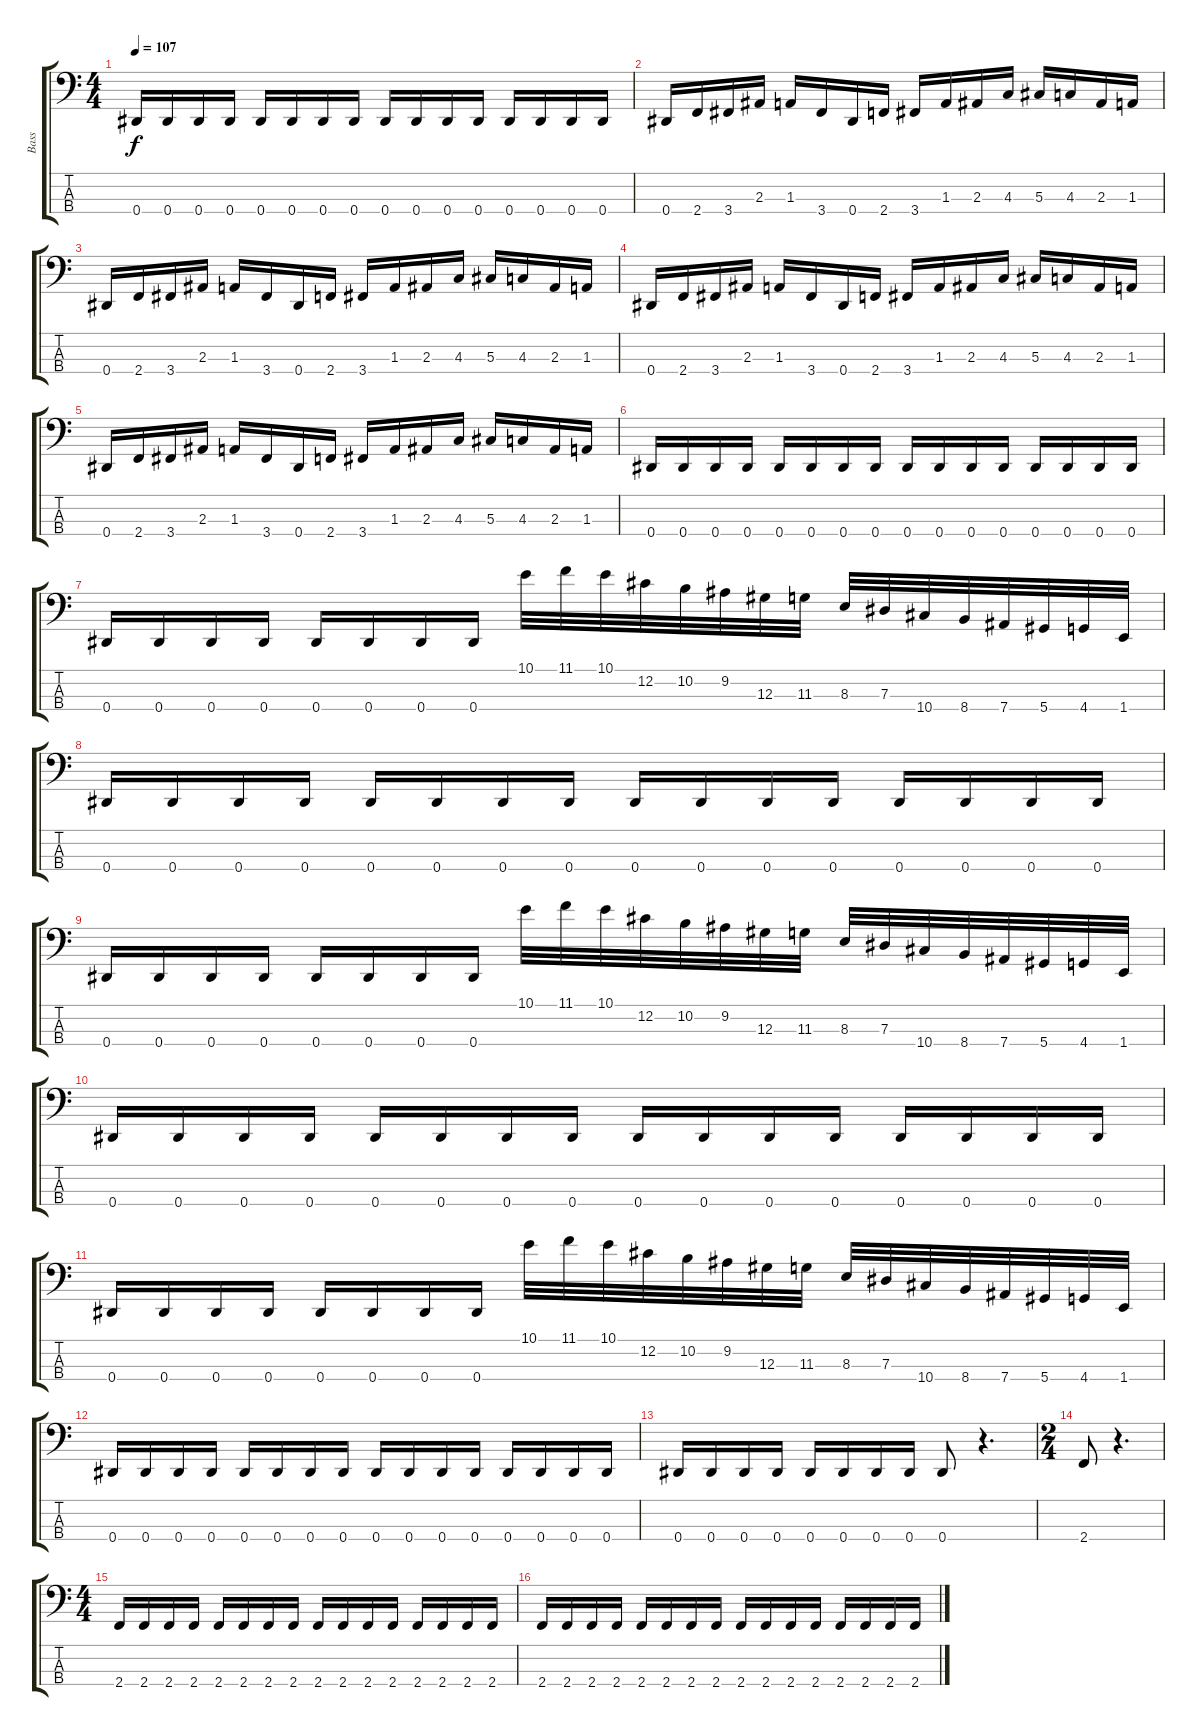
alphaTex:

\track ("Bass" "Bass") {instrument fretlessbass}
\staff {score tabs}
\tuning (Gb2 Db2 Ab1 Eb1) {hide}
\ts (4 4)
\tempo 107
\clef f4
\ks c
0.4.16{dy f} 0.4.16 0.4.16 0.4.16 0.4.16 0.4.16 0.4.16 0.4.16 0.4.16 0.4.16 0.4.16 0.4.16 0.4.16 0.4.16 0.4.16 0.4.16 |
\section ("" "")
0.4.16 2.4.16 3.4.16 2.3.16 1.3.16 3.4.16 0.4.16 2.4.16 3.4.16 1.3.16 2.3.16 4.3.16 5.3.16 4.3.16 2.3.16 1.3.16 |
0.4.16 2.4.16 3.4.16 2.3.16 1.3.16 3.4.16 0.4.16 2.4.16 3.4.16 1.3.16 2.3.16 4.3.16 5.3.16 4.3.16 2.3.16 1.3.16 |
0.4.16 2.4.16 3.4.16 2.3.16 1.3.16 3.4.16 0.4.16 2.4.16 3.4.16 1.3.16 2.3.16 4.3.16 5.3.16 4.3.16 2.3.16 1.3.16 |
0.4.16 2.4.16 3.4.16 2.3.16 1.3.16 3.4.16 0.4.16 2.4.16 3.4.16 1.3.16 2.3.16 4.3.16 5.3.16 4.3.16 2.3.16 1.3.16 |
\section ("" "")
0.4.16 0.4.16 0.4.16 0.4.16 0.4.16 0.4.16 0.4.16 0.4.16 0.4.16 0.4.16 0.4.16 0.4.16 0.4.16 0.4.16 0.4.16 0.4.16 |
0.4.16 0.4.16 0.4.16 0.4.16 0.4.16 0.4.16 0.4.16 0.4.16 10.1.32{volume 11} 11.1.32 10.1.32 12.2.32 10.2.32 9.2.32 12.3.32 11.3.32 8.3.32 7.3.32 10.4.32 8.4.32 7.4.32 5.4.32 4.4.32 1.4.32 |
0.4.16{volume 13} 0.4.16 0.4.16 0.4.16 0.4.16 0.4.16 0.4.16 0.4.16 0.4.16 0.4.16 0.4.16 0.4.16 0.4.16 0.4.16 0.4.16 0.4.16 |
0.4.16 0.4.16 0.4.16 0.4.16 0.4.16 0.4.16 0.4.16 0.4.16 10.1.32{volume 11} 11.1.32 10.1.32 12.2.32 10.2.32 9.2.32 12.3.32 11.3.32 8.3.32 7.3.32 10.4.32 8.4.32 7.4.32 5.4.32 4.4.32 1.4.32 |
0.4.16{volume 13} 0.4.16 0.4.16 0.4.16 0.4.16 0.4.16 0.4.16 0.4.16 0.4.16 0.4.16 0.4.16 0.4.16 0.4.16 0.4.16 0.4.16 0.4.16 |
0.4.16 0.4.16 0.4.16 0.4.16 0.4.16 0.4.16 0.4.16 0.4.16 10.1.32{volume 11} 11.1.32 10.1.32 12.2.32 10.2.32 9.2.32 12.3.32 11.3.32 8.3.32 7.3.32 10.4.32 8.4.32 7.4.32 5.4.32 4.4.32 1.4.32 |
0.4.16{volume 13} 0.4.16 0.4.16 0.4.16 0.4.16 0.4.16 0.4.16 0.4.16 0.4.16 0.4.16 0.4.16 0.4.16 0.4.16 0.4.16 0.4.16 0.4.16 |
0.4.16 0.4.16 0.4.16 0.4.16 0.4.16 0.4.16 0.4.16 0.4.16 0.4.8 r.4{d} |
\ts (2 4)
2.4.8 r.4{d} |
\ts (4 4)
\section ("" "")
2.4.16 2.4.16 2.4.16 2.4.16 2.4.16 2.4.16 2.4.16 2.4.16 2.4.16 2.4.16 2.4.16 2.4.16 2.4.16 2.4.16 2.4.16 2.4.16 |
2.4.16 2.4.16 2.4.16 2.4.16 2.4.16 2.4.16 2.4.16 2.4.16 2.4.16 2.4.16 2.4.16 2.4.16 2.4.16 2.4.16 2.4.16 2.4.16
